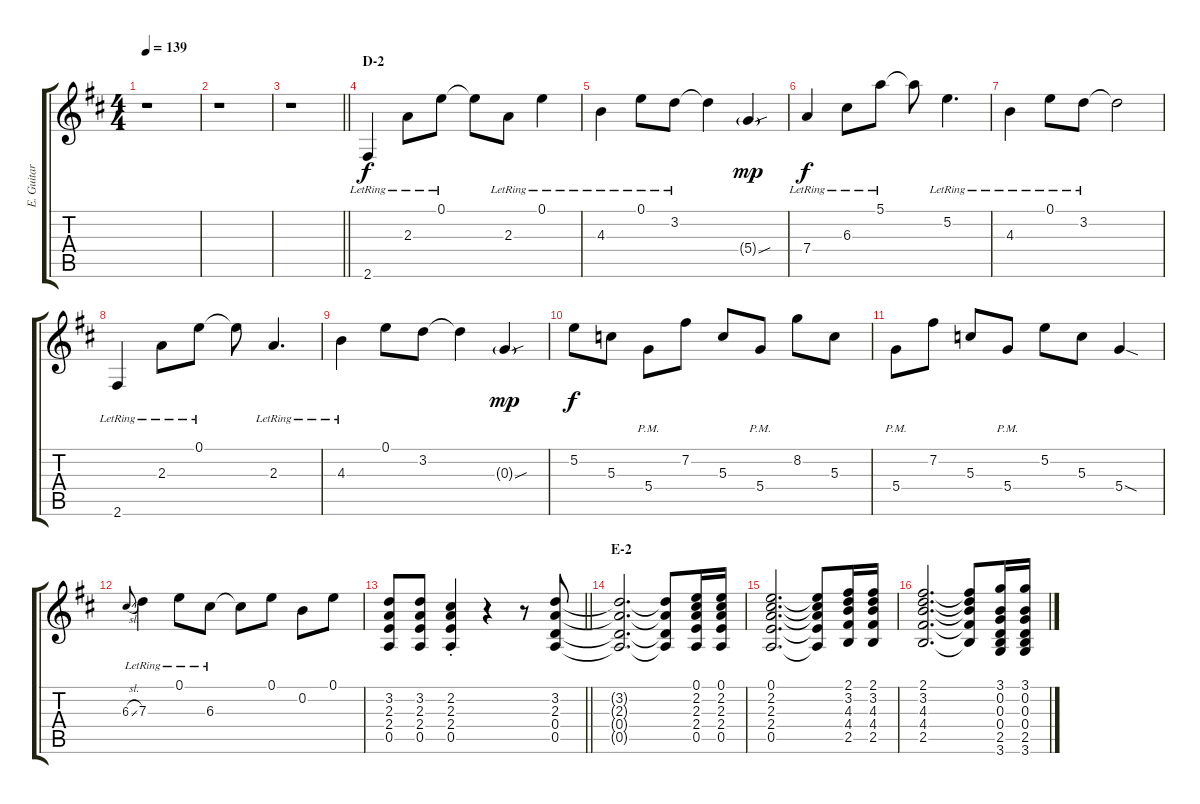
\track ("E. Guitar III" "E. Guitar ") {instrument overdrivenguitar}
\staff {score tabs}
\tuning (E4 B3 G3 D3 A2 E2) {hide}
\ts (4 4)
\tempo 139
\clef g2
\ks d
r.1{dy f} |
r.1 |
\barLineRight lightlight
r.1 |
\section ("" "D-2")
2.6{lr}.4 2.3{lr}.8 0.1{lr}.8 0.1{t}.8 2.3{lr}.8 0.1{lr}.4 |
4.3{lr}.4 0.1{lr}.8 3.2{lr}.8 3.2{t}.4 5.4{sou g}.4{dy mp} |
7.4{lr}.4{dy f} 6.3{lr}.8 5.1{lr}.8 5.1{t}.8 5.2{lr}.4{d} |
4.3{lr}.4 0.1{lr}.8 3.2{lr}.8 3.2{t}.2 |
2.6{lr}.4 2.3{lr}.8 0.1{lr}.8 0.1{t}.8 2.3{lr}.4{d} |
4.3{lr}.4 0.1.8 3.2.8 3.2{t}.4 0.3{sou g}.4{dy mp} |
5.2.8{dy f} 5.3.8 5.4{pm}.8 7.2.8 5.3.8 5.4{pm}.8 8.2.8 5.3.8 |
5.4{pm}.8 7.2.8 5.3.8 5.4{pm}.8 5.2.8 5.3.8 5.4{sod}.4 |
6.3{sl}.8{gr onbeat} 7.3{lr}.4 0.1{lr}.8 6.3{lr}.8 6.3{t}.8 0.1.8 0.2.8 0.1.8 |
\barLineRight lightlight
(3.2 2.3 2.4 0.5).8 (3.2 2.3 2.4 0.5).8 (2.2{st} 2.3{st} 2.4{st} 0.5{st}).4 r.4 r.8 (3.2 2.3 0.4 0.5).8 |
\section ("" "E-2")
(3.2{t} 2.3{t} 0.4{t} 0.5{t}).2{d} (3.2{t} 2.3{t} 0.4{t} 0.5{t}).8 (0.1 2.2 2.3 2.4 0.5).16 (0.1 2.2 2.3 2.4 0.5).16 |
(0.1 2.2 2.3 2.4 0.5).2{d} (0.1{t} 2.2{t} 2.3{t} 2.4{t} 0.5{t}).8 (2.1 3.2 4.3 4.4 2.5).16 (2.1 3.2 4.3 4.4 2.5).16 |
(2.1 3.2 4.3 4.4 2.5).2{d} (2.1{t} 3.2{t} 4.3{t} 4.4{t} 2.5{t}).8 (3.1 0.2 0.3 0.4 2.5 3.6).16 (3.1 0.2 0.3 0.4 2.5 3.6).16
